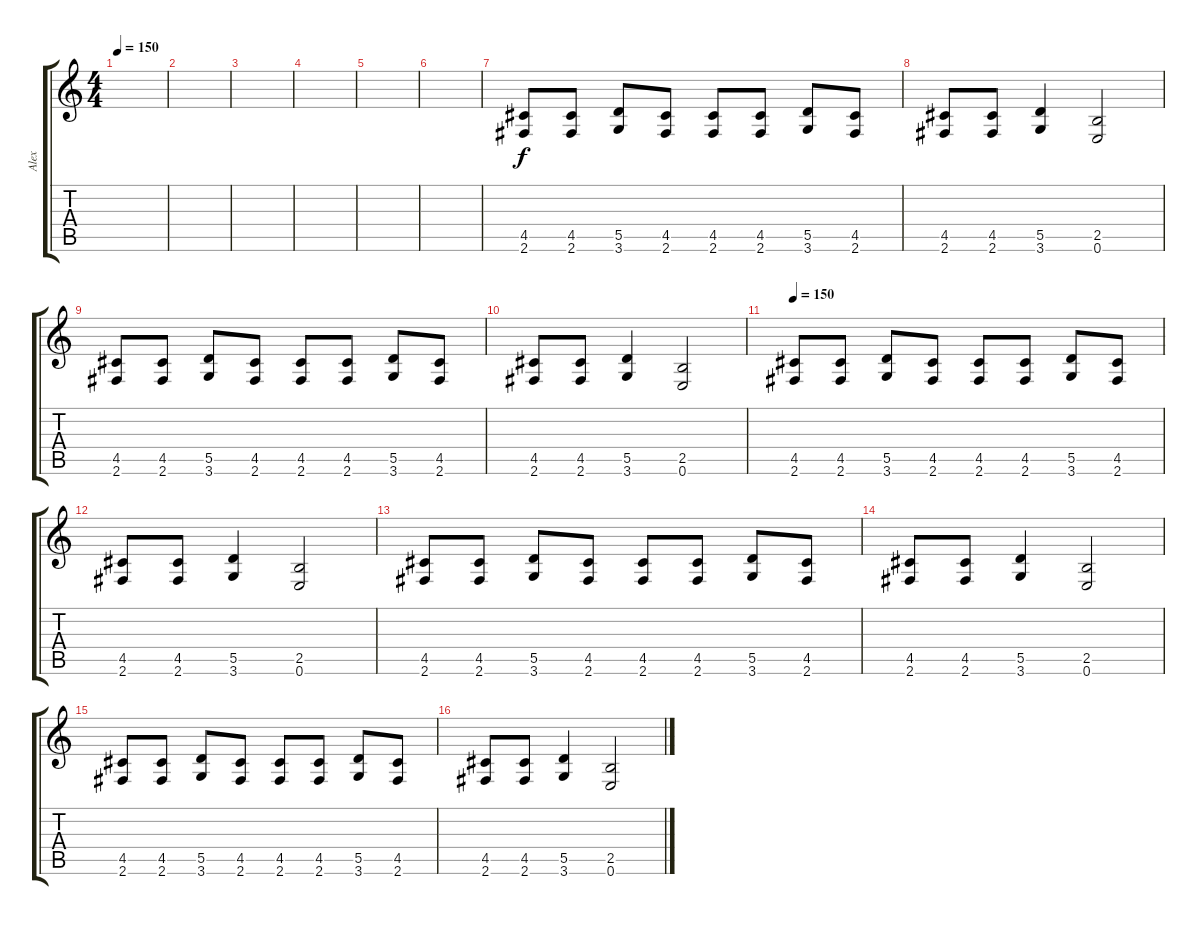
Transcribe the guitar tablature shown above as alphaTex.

\track ("Alex" "Alex") {instrument overdrivenguitar}
\staff {score tabs}
\tuning (E4 B3 G3 D3 A2 E2) {hide}
\ts (4 4)
\tempo 150
\tempo 120
\tempo 150
\clef g2
\ks c
|
|
|
|
|
|
(4.5 2.6).8 (4.5 2.6).8 (5.5 3.6).8 (4.5 2.6).8 (4.5 2.6).8 (4.5 2.6).8 (5.5 3.6).8 (4.5 2.6).8 |
(4.5 2.6).8 (4.5 2.6).8 (5.5 3.6).4 (2.5 0.6).2 |
(4.5 2.6).8 (4.5 2.6).8 (5.5 3.6).8 (4.5 2.6).8 (4.5 2.6).8 (4.5 2.6).8 (5.5 3.6).8 (4.5 2.6).8 |
(4.5 2.6).8 (4.5 2.6).8 (5.5 3.6).4 (2.5 0.6).2 |
\tempo 150
(4.5 2.6).8 (4.5 2.6).8 (5.5 3.6).8 (4.5 2.6).8 (4.5 2.6).8 (4.5 2.6).8 (5.5 3.6).8 (4.5 2.6).8 |
(4.5 2.6).8 (4.5 2.6).8 (5.5 3.6).4 (2.5 0.6).2 |
(4.5 2.6).8 (4.5 2.6).8 (5.5 3.6).8 (4.5 2.6).8 (4.5 2.6).8 (4.5 2.6).8 (5.5 3.6).8 (4.5 2.6).8 |
(4.5 2.6).8 (4.5 2.6).8 (5.5 3.6).4 (2.5 0.6).2 |
(4.5 2.6).8 (4.5 2.6).8 (5.5 3.6).8 (4.5 2.6).8 (4.5 2.6).8 (4.5 2.6).8 (5.5 3.6).8 (4.5 2.6).8 |
(4.5 2.6).8 (4.5 2.6).8 (5.5 3.6).4 (2.5 0.6).2
